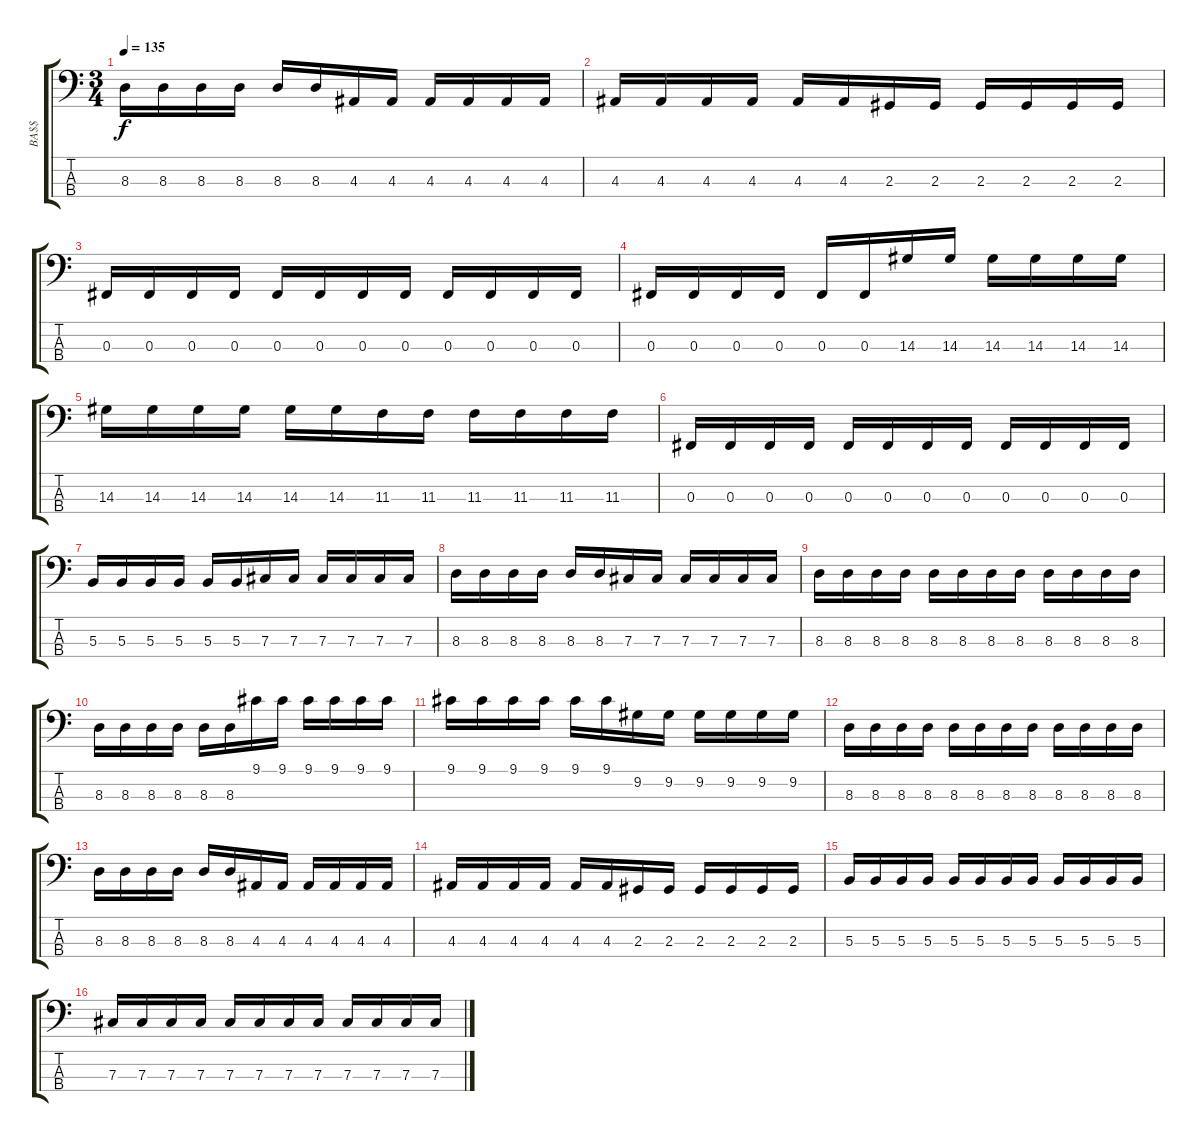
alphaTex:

\track ("BA$$" "BA$$") {instrument electricbassfinger}
\staff {score tabs}
\tuning (E2 B1 Gb1 Db1) {hide}
\ts (3 4)
\tempo 135
\clef f4
\ks c
8.3.16{dy f} 8.3.16 8.3.16 8.3.16 8.3.16 8.3.16 4.3.16 4.3.16 4.3.16 4.3.16 4.3.16 4.3.16 |
4.3.16 4.3.16 4.3.16 4.3.16 4.3.16 4.3.16 2.3.16 2.3.16 2.3.16 2.3.16 2.3.16 2.3.16 |
0.3.16 0.3.16 0.3.16 0.3.16 0.3.16 0.3.16 0.3.16 0.3.16 0.3.16 0.3.16 0.3.16 0.3.16 |
0.3.16 0.3.16 0.3.16 0.3.16 0.3.16 0.3.16 14.3.16 14.3.16 14.3.16 14.3.16 14.3.16 14.3.16 |
14.3.16 14.3.16 14.3.16 14.3.16 14.3.16 14.3.16 11.3.16 11.3.16 11.3.16 11.3.16 11.3.16 11.3.16 |
0.3.16 0.3.16 0.3.16 0.3.16 0.3.16 0.3.16 0.3.16 0.3.16 0.3.16 0.3.16 0.3.16 0.3.16 |
5.3.16 5.3.16 5.3.16 5.3.16 5.3.16 5.3.16 7.3.16 7.3.16 7.3.16 7.3.16 7.3.16 7.3.16 |
8.3.16 8.3.16 8.3.16 8.3.16 8.3.16 8.3.16 7.3.16 7.3.16 7.3.16 7.3.16 7.3.16 7.3.16 |
8.3.16 8.3.16 8.3.16 8.3.16 8.3.16 8.3.16 8.3.16 8.3.16 8.3.16 8.3.16 8.3.16 8.3.16 |
8.3.16 8.3.16 8.3.16 8.3.16 8.3.16 8.3.16 9.1.16 9.1.16 9.1.16 9.1.16 9.1.16 9.1.16 |
9.1.16 9.1.16 9.1.16 9.1.16 9.1.16 9.1.16 9.2.16 9.2.16 9.2.16 9.2.16 9.2.16 9.2.16 |
8.3.16 8.3.16 8.3.16 8.3.16 8.3.16 8.3.16 8.3.16 8.3.16 8.3.16 8.3.16 8.3.16 8.3.16 |
8.3.16 8.3.16 8.3.16 8.3.16 8.3.16 8.3.16 4.3.16 4.3.16 4.3.16 4.3.16 4.3.16 4.3.16 |
4.3.16 4.3.16 4.3.16 4.3.16 4.3.16 4.3.16 2.3.16 2.3.16 2.3.16 2.3.16 2.3.16 2.3.16 |
5.3.16 5.3.16 5.3.16 5.3.16 5.3.16 5.3.16 5.3.16 5.3.16 5.3.16 5.3.16 5.3.16 5.3.16 |
7.3.16 7.3.16 7.3.16 7.3.16 7.3.16 7.3.16 7.3.16 7.3.16 7.3.16 7.3.16 7.3.16 7.3.16
